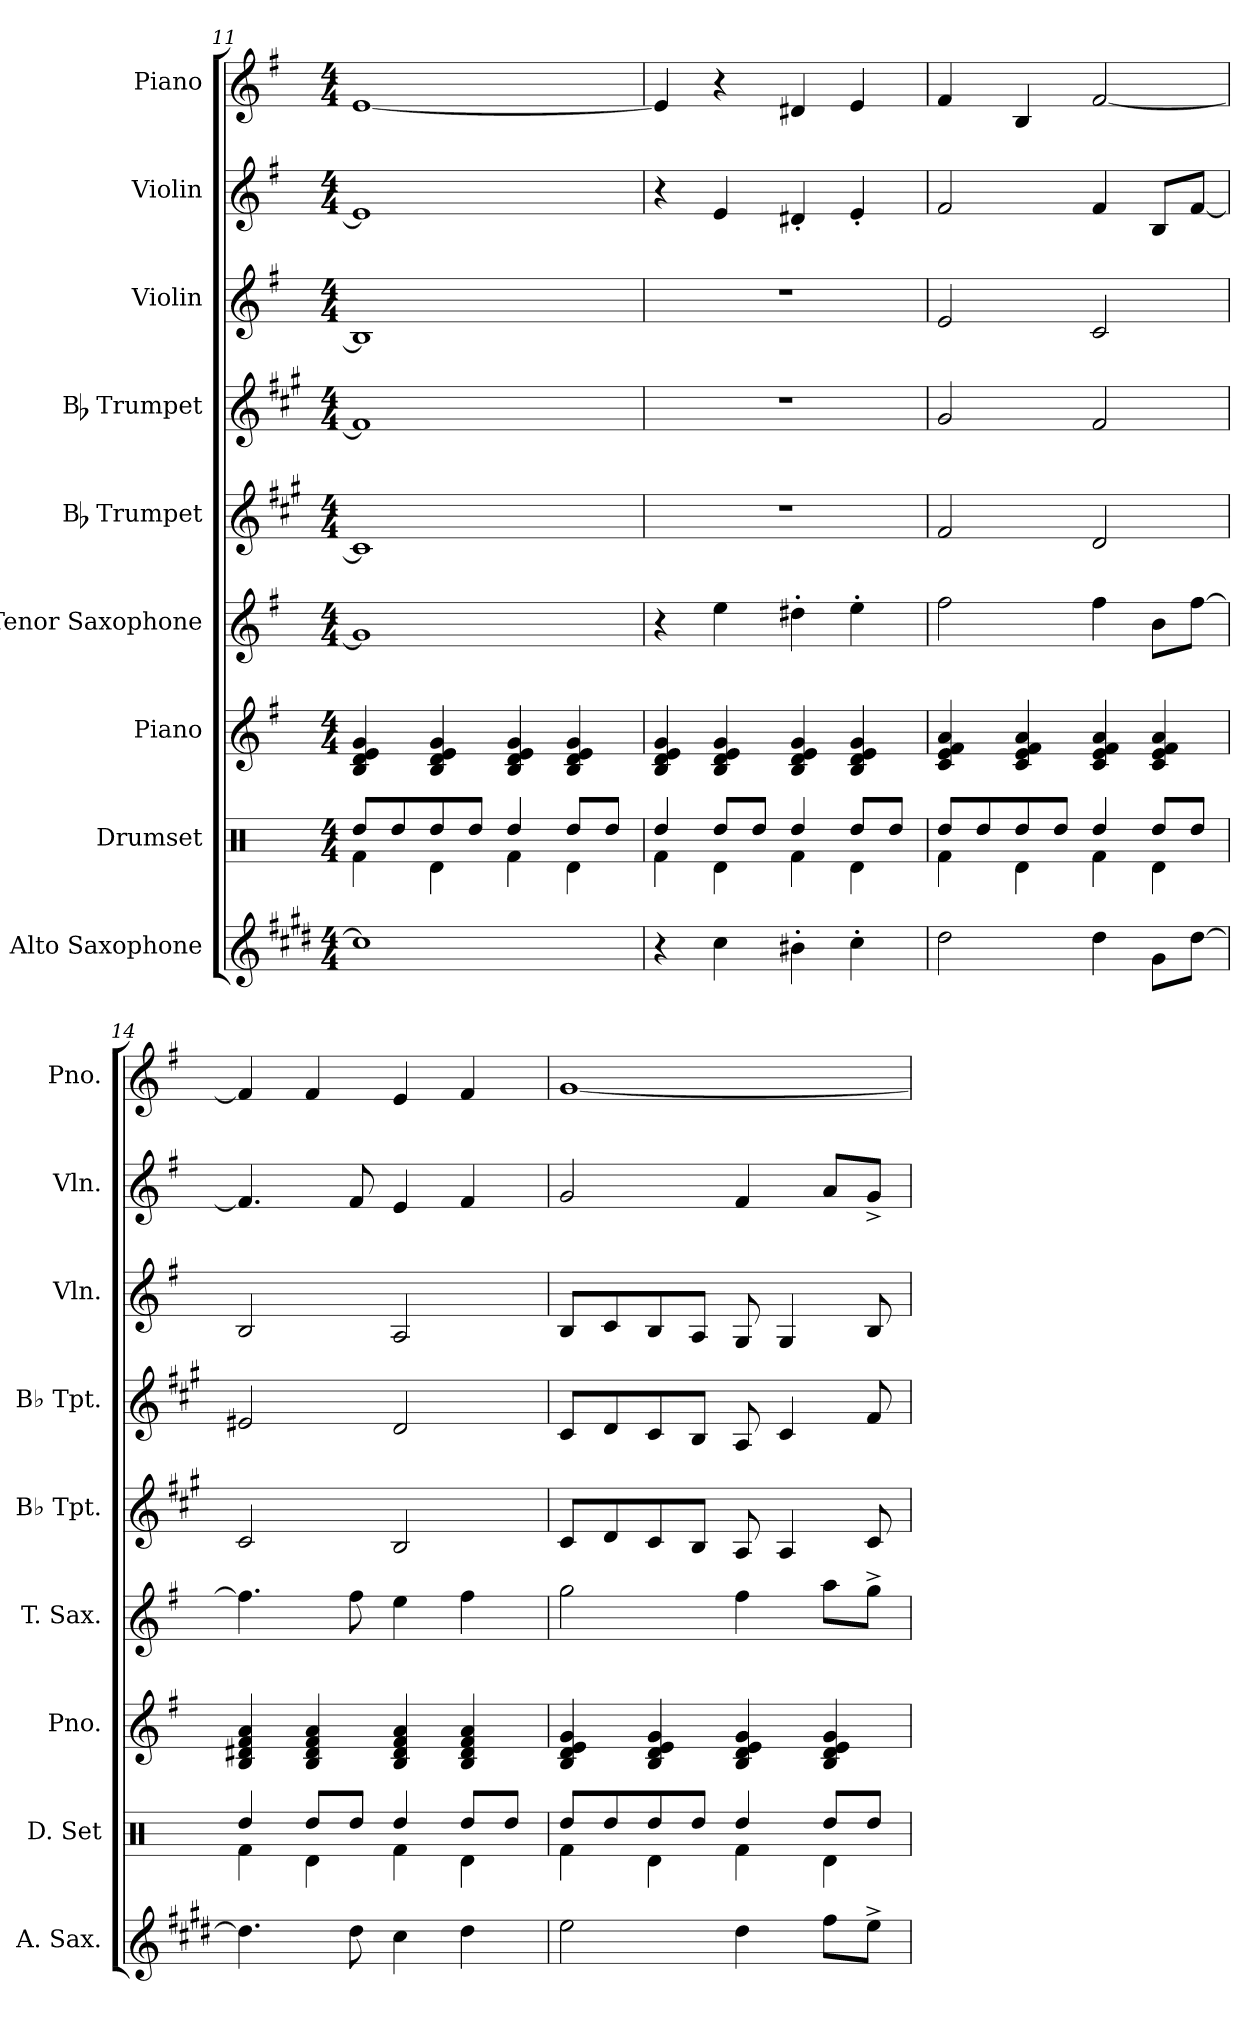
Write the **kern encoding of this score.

**kern	**kern	**kern	**kern	**kern	**kern	**kern	**kern	**kern
*part9	*part8	*part7	*part6	*part5	*part4	*part3	*part2	*part1
*staff9	*staff8	*staff7	*staff6	*staff5	*staff4	*staff3	*staff2	*staff1
*I"Alto Saxophone	*I"Drumset	*I"Piano	*I"Tenor Saxophone	*I"Bb Trumpet	*I"Bb Trumpet	*I"Violin	*I"Violin	*I"Piano
*I'A. Sax.	*I'D. Set	*I'Pno.	*I'T. Sax.	*I'Bb Tpt.	*I'Bb Tpt.	*I'Vln.	*I'Vln.	*I'Pno.
*clefG2	*clefX	*clefG2	*clefG2	*clefG2	*clefG2	*clefG2	*clefG2	*clefG2
*ITrd5c9	*	*	*ITrd8c14	*ITrd1c2	*ITrd1c2	*	*	*
*k[f#]	*k[]	*k[f#]	*k[f#]	*k[f#]	*k[f#]	*k[f#]	*k[f#]	*k[f#]
*M4/4	*M4/4	*M4/4	*M4/4	*M4/4	*M4/4	*M4/4	*M4/4	*M4/4
=11	=11	=11	=11	=11	=11	=11	=11	=11
*	*^	*	*	*	*	*	*	*
1e]	4Rf\	8Rdd/L	4B/ 4d/ 4e/ 4g/	1G]	1B]	1e]	1B]	1e]	[1e
.	.	8Rdd/	.	.	.	.	.	.	.
.	4Rd\	8Rdd/	4B/ 4d/ 4e/ 4g/	.	.	.	.	.	.
.	.	8Rdd/J	.	.	.	.	.	.	.
.	4Rf\	4Rdd/	4B/ 4d/ 4e/ 4g/	.	.	.	.	.	.
.	4Rd\	8Rdd/L	4B/ 4d/ 4e/ 4g/	.	.	.	.	.	.
.	.	8Rdd/J	.	.	.	.	.	.	.
=12	=12	=12	=12	=12	=12	=12	=12	=12	=12
4r	4Rf\	4Rdd/	4B/ 4d/ 4e/ 4g/	4r	1r	1r	1r	4r	4e/]
4e\	4Rd\	8Rdd/L	4B/ 4d/ 4e/ 4g/	4e\	.	.	.	4e/	4r
.	.	8Rdd/J	.	.	.	.	.	.	.
4d#X'\	4Rf\	4Rdd/	4B/ 4d/ 4e/ 4g/	4d#X'\	.	.	.	4d#X'/	4d#X/
4e'\	4Rd\	8Rdd/L	4B/ 4d/ 4e/ 4g/	4e'\	.	.	.	4e'/	4e/
.	.	8Rdd/J	.	.	.	.	.	.	.
!!LO:PB:g=z
=13	=13	=13	=13	=13	=13	=13	=13	=13	=13
2f#\	4Rf\	8Rdd/L	4c/ 4e/ 4f#/ 4a/	2f#\	2e/	2f#/	2e/	2f#/	4f#/
.	.	8Rdd/	.	.	.	.	.	.	.
.	4Rd\	8Rdd/	4c/ 4e/ 4f#/ 4a/	.	.	.	.	.	4B/
.	.	8Rdd/J	.	.	.	.	.	.	.
4f#\	4Rf\	4Rdd/	4c/ 4e/ 4f#/ 4a/	4f#\	2c/	2e/	2c/	4f#/	[2f#/
8B\L	4Rd\	8Rdd/L	4c/ 4e/ 4f#/ 4a/	8B\L	.	.	.	8B/L	.
[8f#\J	.	8Rdd/J	.	[8f#\J	.	.	.	[8f#/J	.
=14	=14	=14	=14	=14	=14	=14	=14	=14	=14
4.f#\]	4Rf\	4Rdd/	4B/ 4d#X/ 4f#/ 4a/	4.f#\]	2B/	2d#X/	2B/	4.f#/]	4f#/]
.	4Rd\	8Rdd/L	4B/ 4d#/ 4f#/ 4a/	.	.	.	.	.	4f#/
8f#\	.	8Rdd/J	.	8f#\	.	.	.	8f#/	.
4e\	4Rf\	4Rdd/	4B/ 4d#/ 4f#/ 4a/	4e\	2A/	2c/	2A/	4e/	4e/
4f#\	4Rd\	8Rdd/L	4B/ 4d#/ 4f#/ 4a/	4f#\	.	.	.	4f#/	4f#/
.	.	8Rdd/J	.	.	.	.	.	.	.
=15	=15	=15	=15	=15	=15	=15	=15	=15	=15
2g\	4Rf\	8Rdd/L	4B/ 4d/ 4e/ 4g/	2g\	8B/L	8B/L	8B/L	2g/	[1g
.	.	8Rdd/	.	.	8c/	8c/	8c/	.	.
.	4Rd\	8Rdd/	4B/ 4d/ 4e/ 4g/	.	8B/	8B/	8B/	.	.
.	.	8Rdd/J	.	.	8A/J	8A/J	8A/J	.	.
4f#\	4Rf\	4Rdd/	4B/ 4d/ 4e/ 4g/	4f#\	8G/	8G/	8G/	4f#/	.
.	.	.	.	.	4G/	4B/	4G/	.	.
8a\L	4Rd\	8Rdd/L	4B/ 4d/ 4e/ 4g/	8a\L	.	.	.	8a/L	.
8g^\J	.	8Rdd/J	.	8g^\J	8B/	8e/	8B/	8g^/J	.
*	*v	*v	*	*	*	*	*	*	*
=	=	=	=	=	=	=	=	=
*-	*-	*-	*-	*-	*-	*-	*-	*-
